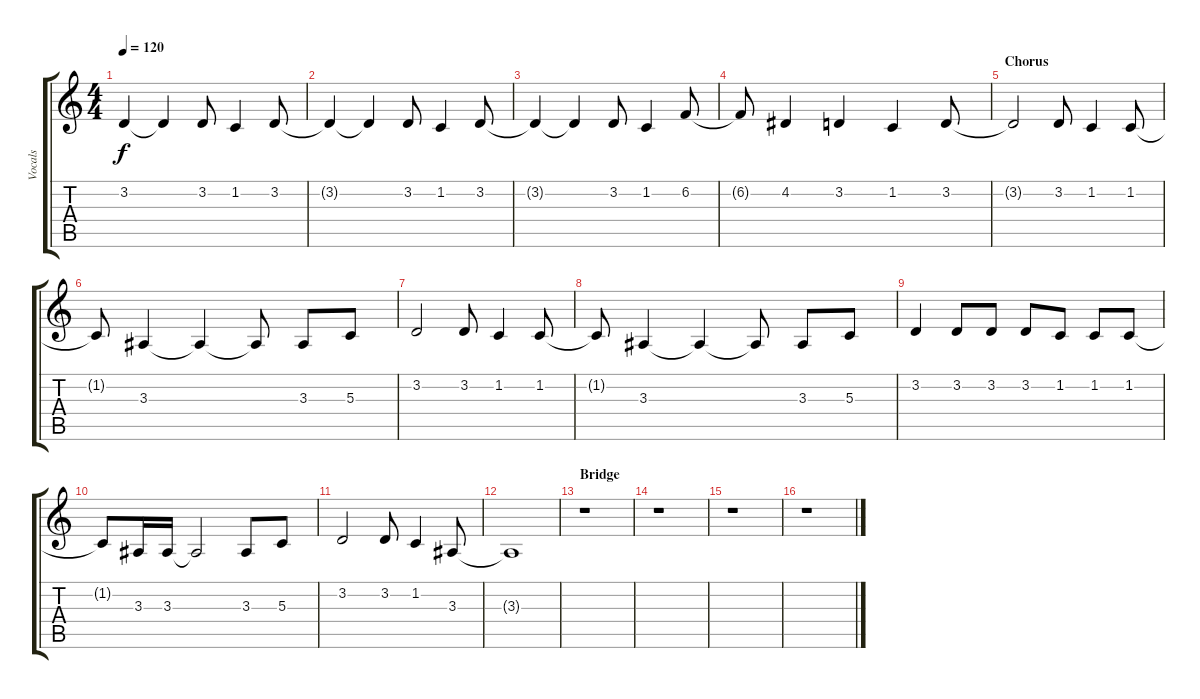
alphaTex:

\track ("Vocals" "Vocals") {instrument lead8bassandlead}
\staff {score tabs}
\tuning (E4 B3 G3 D3 A2 E2) {hide}
\ts (4 4)
\tempo 120
\clef g2
\ks c
3.2{t}.4{dy f} 3.2{t}.4 3.2.8 1.2.4 3.2.8 |
3.2{t}.4 3.2{t}.4 3.2.8 1.2.4 3.2.8 |
3.2{t}.4 3.2{t}.4 3.2.8 1.2.4 6.2.8 |
6.2{t}.8 4.2.4 3.2.4 1.2.4 3.2.8 |
\section ("" "Chorus")
3.2{t}.2 3.2.8 1.2.4 1.2.8 |
1.2{t}.8 3.3.4 3.3{t}.4 3.3{t}.8 3.3.8 5.3.8 |
3.2.2 3.2.8 1.2.4 1.2.8 |
1.2{t}.8 3.3.4 3.3{t}.4 3.3{t}.8 3.3.8 5.3.8 |
3.2.4 3.2.8 3.2.8 3.2.8 1.2.8 1.2.8 1.2.8 |
1.2{t}.8 3.3.16 3.3.16 3.3{t}.2 3.3.8 5.3.8 |
3.2.2 3.2.8 1.2.4 3.3.8 |
3.3{t}.1 |
\section ("" "Bridge")
r.1 |
r.1 |
r.1 |
r.1
